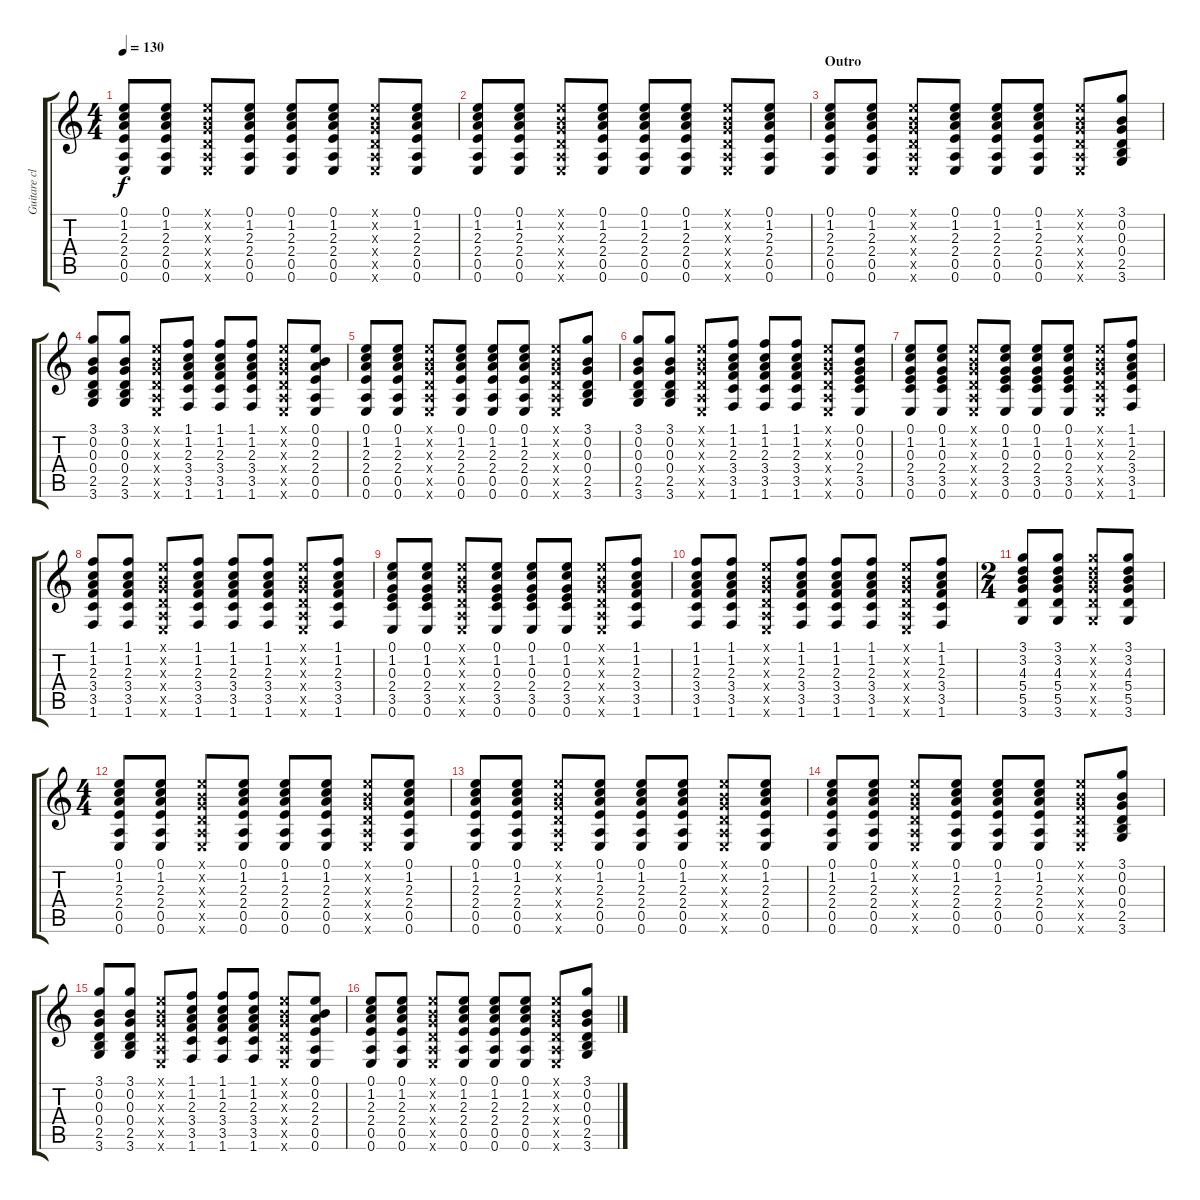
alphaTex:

\track ("Guitare claire" "Guitare cl") {instrument acousticguitarsteel}
\staff {score tabs}
\tuning (E4 B3 G3 D3 A2 E2) {hide}
\ts (4 4)
\tempo 130
\clef g2
\ks c
(0.1 1.2 2.3 2.4 0.5 0.6).8{dy f} (0.1 1.2 2.3 2.4 0.5 0.6).8 (0.1{x} 0.2{x} 0.3{x} 0.4{x} 0.5{x} 0.6{x}).8 (0.1 1.2 2.3 2.4 0.5 0.6).8 (0.1 1.2 2.3 2.4 0.5 0.6).8 (0.1 1.2 2.3 2.4 0.5 0.6).8 (0.1{x} 0.2{x} 0.3{x} 0.4{x} 0.5{x} 0.6{x}).8 (0.1 1.2 2.3 2.4 0.5 0.6).8 |
(0.1 1.2 2.3 2.4 0.5 0.6).8 (0.1 1.2 2.3 2.4 0.5 0.6).8 (0.1{x} 0.2{x} 0.3{x} 0.4{x} 0.5{x} 0.6{x}).8 (0.1 1.2 2.3 2.4 0.5 0.6).8 (0.1 1.2 2.3 2.4 0.5 0.6).8 (0.1 1.2 2.3 2.4 0.5 0.6).8 (0.1{x} 0.2{x} 0.3{x} 0.4{x} 0.5{x} 0.6{x}).8 (0.1 1.2 2.3 2.4 0.5 0.6).8 |
\section ("" "Outro")
(0.1 1.2 2.3 2.4 0.5 0.6).8 (0.1 1.2 2.3 2.4 0.5 0.6).8 (0.1{x} 0.2{x} 0.3{x} 0.4{x} 0.5{x} 0.6{x}).8 (0.1 1.2 2.3 2.4 0.5 0.6).8 (0.1 1.2 2.3 2.4 0.5 0.6).8 (0.1 1.2 2.3 2.4 0.5 0.6).8 (0.1{x} 0.2{x} 0.3{x} 0.4{x} 0.5{x} 0.6{x}).8 (3.1 0.2 0.3 0.4 2.5 3.6).8 |
(3.1 0.2 0.3 0.4 2.5 3.6).8 (3.1 0.2 0.3 0.4 2.5 3.6).8 (0.1{x} 0.2{x} 0.3{x} 0.4{x} 0.5{x} 0.6{x}).8 (1.1 1.2 2.3 3.4 3.5 1.6).8 (1.1 1.2 2.3 3.4 3.5 1.6).8 (1.1 1.2 2.3 3.4 3.5 1.6).8 (0.1{x} 0.2{x} 0.3{x} 0.4{x} 0.5{x} 0.6{x}).8 (0.1 0.2 2.3 2.4 0.5 0.6).8 |
(0.1 1.2 2.3 2.4 0.5 0.6).8 (0.1 1.2 2.3 2.4 0.5 0.6).8 (0.1{x} 0.2{x} 0.3{x} 0.4{x} 0.5{x} 0.6{x}).8 (0.1 1.2 2.3 2.4 0.5 0.6).8 (0.1 1.2 2.3 2.4 0.5 0.6).8 (0.1 1.2 2.3 2.4 0.5 0.6).8 (0.1{x} 0.2{x} 0.3{x} 0.4{x} 0.5{x} 0.6{x}).8 (3.1 0.2 0.3 0.4 2.5 3.6).8 |
(3.1 0.2 0.3 0.4 2.5 3.6).8 (3.1 0.2 0.3 0.4 2.5 3.6).8 (0.1{x} 0.2{x} 0.3{x} 0.4{x} 0.5{x} 0.6{x}).8 (1.1 1.2 2.3 3.4 3.5 1.6).8 (1.1 1.2 2.3 3.4 3.5 1.6).8 (1.1 1.2 2.3 3.4 3.5 1.6).8 (0.1{x} 0.2{x} 0.3{x} 0.4{x} 0.5{x} 0.6{x}).8 (0.1 0.2 0.3 2.4 3.5 0.6).8 |
(0.1 1.2 0.3 2.4 3.5 0.6).8 (0.1 1.2 0.3 2.4 3.5 0.6).8 (0.1{x} 0.2{x} 0.3{x} 0.4{x} 0.5{x} 0.6{x}).8 (0.1 1.2 0.3 2.4 3.5 0.6).8 (0.1 1.2 0.3 2.4 3.5 0.6).8 (0.1 1.2 0.3 2.4 3.5 0.6).8 (0.1{x} 0.2{x} 0.3{x} 0.4{x} 0.5{x} 0.6{x}).8 (1.1 1.2 2.3 3.4 3.5 1.6).8 |
(1.1 1.2 2.3 3.4 3.5 1.6).8 (1.1 1.2 2.3 3.4 3.5 1.6).8 (0.1{x} 0.2{x} 0.3{x} 0.4{x} 0.5{x} 0.6{x}).8 (1.1 1.2 2.3 3.4 3.5 1.6).8 (1.1 1.2 2.3 3.4 3.5 1.6).8 (1.1 1.2 2.3 3.4 3.5 1.6).8 (0.1{x} 0.2{x} 0.3{x} 0.4{x} 0.5{x} 0.6{x}).8 (1.1 1.2 2.3 3.4 3.5 1.6).8 |
(0.1 1.2 0.3 2.4 3.5 0.6).8 (0.1 1.2 0.3 2.4 3.5 0.6).8 (0.1{x} 0.2{x} 0.3{x} 0.4{x} 0.5{x} 0.6{x}).8 (0.1 1.2 0.3 2.4 3.5 0.6).8 (0.1 1.2 0.3 2.4 3.5 0.6).8 (0.1 1.2 0.3 2.4 3.5 0.6).8 (0.1{x} 0.2{x} 0.3{x} 0.4{x} 0.5{x} 0.6{x}).8 (1.1 1.2 2.3 3.4 3.5 1.6).8 |
(1.1 1.2 2.3 3.4 3.5 1.6).8 (1.1 1.2 2.3 3.4 3.5 1.6).8 (0.1{x} 0.2{x} 0.3{x} 0.4{x} 0.5{x} 0.6{x}).8 (1.1 1.2 2.3 3.4 3.5 1.6).8 (1.1 1.2 2.3 3.4 3.5 1.6).8 (1.1 1.2 2.3 3.4 3.5 1.6).8 (0.1{x} 0.2{x} 0.3{x} 0.4{x} 0.5{x} 0.6{x}).8 (1.1 1.2 2.3 3.4 3.5 1.6).8 |
\ts (2 4)
(3.1 3.2 4.3 5.4 5.5 3.6).8 (3.1 3.2 4.3 5.4 5.5 3.6).8 (3.1{x} 3.2{x} 4.3{x} 5.4{x} 5.5{x} 3.6{x}).8 (3.1 3.2 4.3 5.4 5.5 3.6).8 |
\ts (4 4)
(0.1 1.2 2.3 2.4 0.5 0.6).8 (0.1 1.2 2.3 2.4 0.5 0.6).8 (0.1{x} 0.2{x} 0.3{x} 0.4{x} 0.5{x} 0.6{x}).8 (0.1 1.2 2.3 2.4 0.5 0.6).8 (0.1 1.2 2.3 2.4 0.5 0.6).8 (0.1 1.2 2.3 2.4 0.5 0.6).8 (0.1{x} 0.2{x} 0.3{x} 0.4{x} 0.5{x} 0.6{x}).8 (0.1 1.2 2.3 2.4 0.5 0.6).8 |
(0.1 1.2 2.3 2.4 0.5 0.6).8 (0.1 1.2 2.3 2.4 0.5 0.6).8 (0.1{x} 0.2{x} 0.3{x} 0.4{x} 0.5{x} 0.6{x}).8 (0.1 1.2 2.3 2.4 0.5 0.6).8 (0.1 1.2 2.3 2.4 0.5 0.6).8 (0.1 1.2 2.3 2.4 0.5 0.6).8 (0.1{x} 0.2{x} 0.3{x} 0.4{x} 0.5{x} 0.6{x}).8 (0.1 1.2 2.3 2.4 0.5 0.6).8 |
(0.1 1.2 2.3 2.4 0.5 0.6).8 (0.1 1.2 2.3 2.4 0.5 0.6).8 (0.1{x} 0.2{x} 0.3{x} 0.4{x} 0.5{x} 0.6{x}).8 (0.1 1.2 2.3 2.4 0.5 0.6).8 (0.1 1.2 2.3 2.4 0.5 0.6).8 (0.1 1.2 2.3 2.4 0.5 0.6).8 (0.1{x} 0.2{x} 0.3{x} 0.4{x} 0.5{x} 0.6{x}).8 (3.1 0.2 0.3 0.4 2.5 3.6).8 |
(3.1 0.2 0.3 0.4 2.5 3.6).8 (3.1 0.2 0.3 0.4 2.5 3.6).8 (0.1{x} 0.2{x} 0.3{x} 0.4{x} 0.5{x} 0.6{x}).8 (1.1 1.2 2.3 3.4 3.5 1.6).8 (1.1 1.2 2.3 3.4 3.5 1.6).8 (1.1 1.2 2.3 3.4 3.5 1.6).8 (0.1{x} 0.2{x} 0.3{x} 0.4{x} 0.5{x} 0.6{x}).8 (0.1 0.2 2.3 2.4 0.5 0.6).8 |
(0.1 1.2 2.3 2.4 0.5 0.6).8 (0.1 1.2 2.3 2.4 0.5 0.6).8 (0.1{x} 0.2{x} 0.3{x} 0.4{x} 0.5{x} 0.6{x}).8 (0.1 1.2 2.3 2.4 0.5 0.6).8 (0.1 1.2 2.3 2.4 0.5 0.6).8 (0.1 1.2 2.3 2.4 0.5 0.6).8 (0.1{x} 0.2{x} 0.3{x} 0.4{x} 0.5{x} 0.6{x}).8 (3.1 0.2 0.3 0.4 2.5 3.6).8
